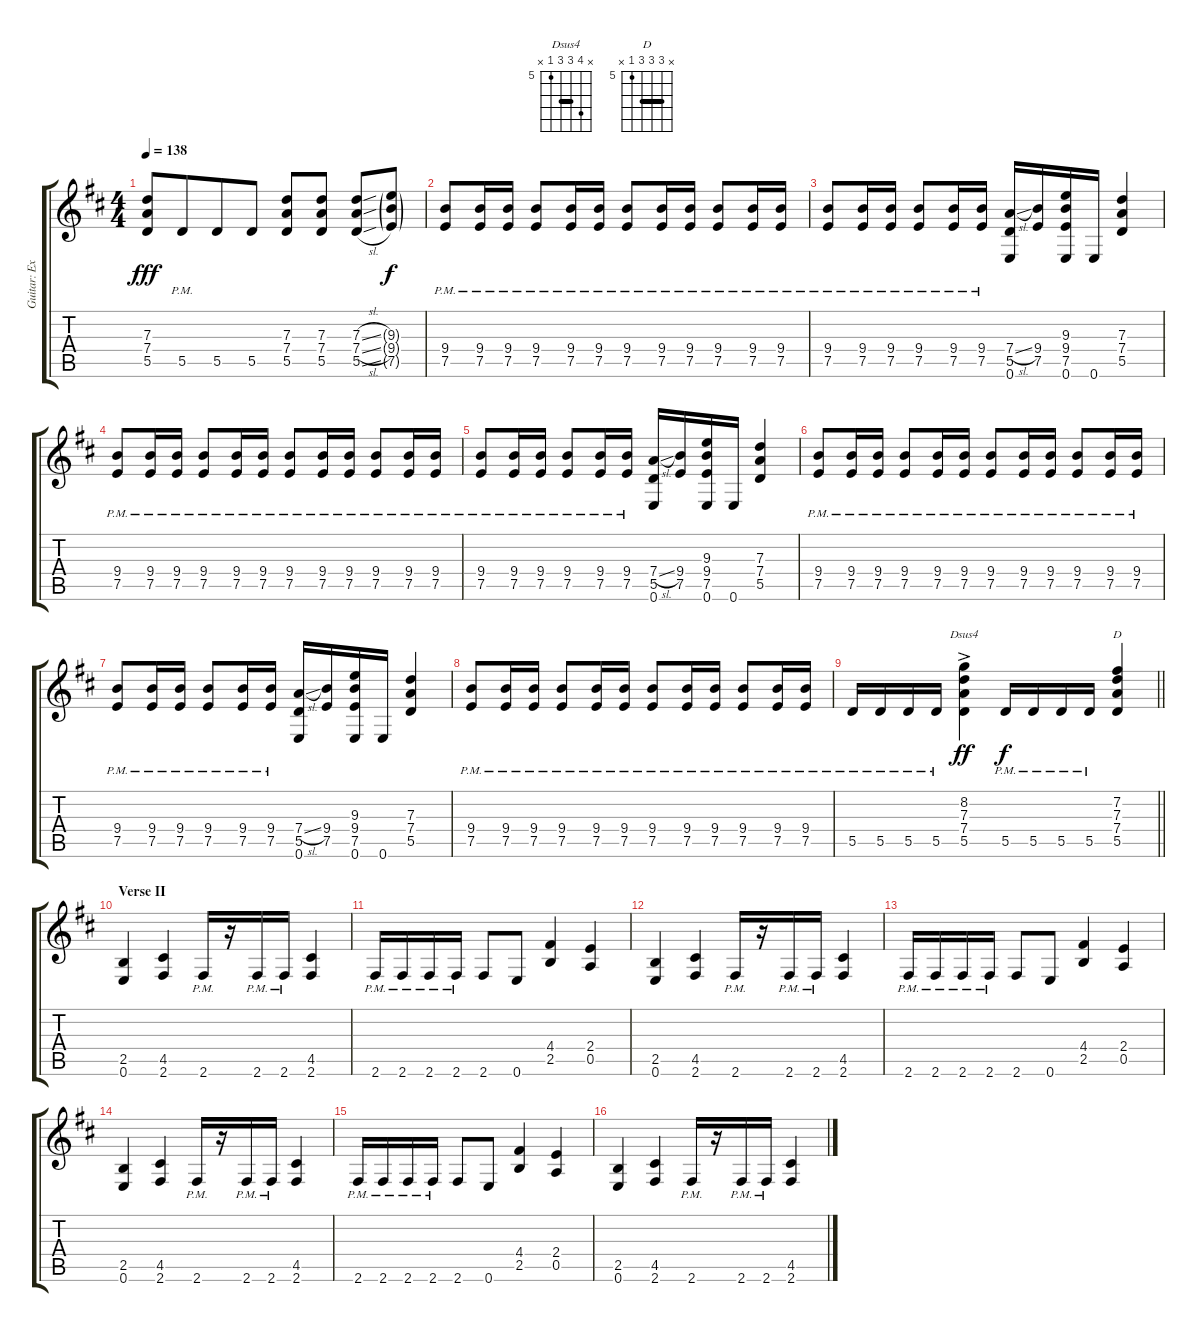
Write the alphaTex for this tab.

\track ("Guitar: Extra" "Guitar: Ex") {instrument overdrivenguitar}
\staff {score tabs}
\tuning (E4 B3 G3 D3 A2 E2) {hide}
\chord ("Dsus4" x 8 7 7 5 x) {firstfret 5 barre 7}
\chord ("D" x 7 7 7 5 x) {firstfret 5 barre 7}
\ts (4 4)
\tempo 138
\clef g2
\ks d
(7.3{t} 7.4{t} 5.5{t}).8{dy fff} 5.5{pm}.8{beam merge} 5.5.8 5.5.8 (7.3 7.4 5.5).8 (7.3 7.4 5.5).8 (7.3{sl} 7.4{sl} 5.5{sl}).8 (9.3{g} 9.4{g} 7.5{g}).8{dy f} |
(9.4{pm} 7.5{pm}).8 (9.4{pm} 7.5{pm}).16 (9.4{pm} 7.5{pm}).16 (9.4{pm} 7.5{pm}).8 (9.4{pm} 7.5{pm}).16 (9.4{pm} 7.5{pm}).16 (9.4{pm} 7.5{pm}).8 (9.4{pm} 7.5{pm}).16 (9.4{pm} 7.5{pm}).16 (9.4{pm} 7.5{pm}).8 (9.4{pm} 7.5{pm}).16 (9.4{pm} 7.5{pm}).16 |
(9.4{pm} 7.5{pm}).8 (9.4{pm} 7.5{pm}).16 (9.4{pm} 7.5{pm}).16 (9.4{pm} 7.5{pm}).8 (9.4{pm} 7.5{pm}).16 (9.4{pm} 7.5{pm}).16 (7.4{sl} 5.5 0.6).16 (9.4 7.5).16 (9.3 9.4 7.5 0.6).16 0.6.16 (7.3 7.4 5.5).4 |
(9.4{pm} 7.5{pm}).8 (9.4{pm} 7.5{pm}).16 (9.4{pm} 7.5{pm}).16 (9.4{pm} 7.5{pm}).8 (9.4{pm} 7.5{pm}).16 (9.4{pm} 7.5{pm}).16 (9.4{pm} 7.5{pm}).8 (9.4{pm} 7.5{pm}).16 (9.4{pm} 7.5{pm}).16 (9.4{pm} 7.5{pm}).8 (9.4{pm} 7.5{pm}).16 (9.4{pm} 7.5{pm}).16 |
(9.4{pm} 7.5{pm}).8 (9.4{pm} 7.5{pm}).16 (9.4{pm} 7.5{pm}).16 (9.4{pm} 7.5{pm}).8 (9.4{pm} 7.5{pm}).16 (9.4{pm} 7.5{pm}).16 (7.4{sl} 5.5 0.6).16 (9.4 7.5).16 (9.3 9.4 7.5 0.6).16 0.6.16 (7.3 7.4 5.5).4 |
(9.4{pm} 7.5{pm}).8 (9.4{pm} 7.5{pm}).16 (9.4{pm} 7.5{pm}).16 (9.4{pm} 7.5{pm}).8 (9.4{pm} 7.5{pm}).16 (9.4{pm} 7.5{pm}).16 (9.4{pm} 7.5{pm}).8 (9.4{pm} 7.5{pm}).16 (9.4{pm} 7.5{pm}).16 (9.4{pm} 7.5{pm}).8 (9.4{pm} 7.5{pm}).16 (9.4{pm} 7.5{pm}).16 |
(9.4{pm} 7.5{pm}).8 (9.4{pm} 7.5{pm}).16 (9.4{pm} 7.5{pm}).16 (9.4{pm} 7.5{pm}).8 (9.4{pm} 7.5{pm}).16 (9.4{pm} 7.5{pm}).16 (7.4{sl} 5.5 0.6).16 (9.4 7.5).16 (9.3 9.4 7.5 0.6).16 0.6.16 (7.3 7.4 5.5).4 |
(9.4{pm} 7.5{pm}).8 (9.4{pm} 7.5{pm}).16 (9.4{pm} 7.5{pm}).16 (9.4{pm} 7.5{pm}).8 (9.4{pm} 7.5{pm}).16 (9.4{pm} 7.5{pm}).16 (9.4{pm} 7.5{pm}).8 (9.4{pm} 7.5{pm}).16 (9.4{pm} 7.5{pm}).16 (9.4{pm} 7.5{pm}).8 (9.4{pm} 7.5{pm}).16 (9.4{pm} 7.5{pm}).16 |
\barLineRight lightlight
5.5{pm}.16 5.5{pm}.16 5.5{pm}.16 5.5{pm}.16 (8.2{ac} 7.3{ac} 7.4{ac} 5.5{ac}).4{ch "Dsus4" dy ff} 5.5{pm}.16{dy f} 5.5{pm}.16 5.5{pm}.16 5.5{pm}.16 (7.2 7.3 7.4 5.5).4{ch "D"} |
\section ("" "Verse II")
(2.5 0.6).4 (4.5 2.6).4 2.6{pm}.16 r.16 2.6{pm}.16 2.6{pm}.16 (4.5 2.6).4 |
2.6{pm}.16 2.6{pm}.16 2.6{pm}.16 2.6{pm}.16 2.6.8 0.6.8 (4.4 2.5).4 (2.4 0.5).4 |
(2.5 0.6).4 (4.5 2.6).4 2.6{pm}.16 r.16 2.6{pm}.16 2.6{pm}.16 (4.5 2.6).4 |
2.6{pm}.16 2.6{pm}.16 2.6{pm}.16 2.6{pm}.16 2.6.8 0.6.8 (4.4 2.5).4 (2.4 0.5).4 |
(2.5 0.6).4 (4.5 2.6).4 2.6{pm}.16 r.16 2.6{pm}.16 2.6{pm}.16 (4.5 2.6).4 |
2.6{pm}.16 2.6{pm}.16 2.6{pm}.16 2.6{pm}.16 2.6.8 0.6.8 (4.4 2.5).4 (2.4 0.5).4 |
(2.5 0.6).4 (4.5 2.6).4 2.6{pm}.16 r.16 2.6{pm}.16 2.6{pm}.16 (4.5 2.6).4
